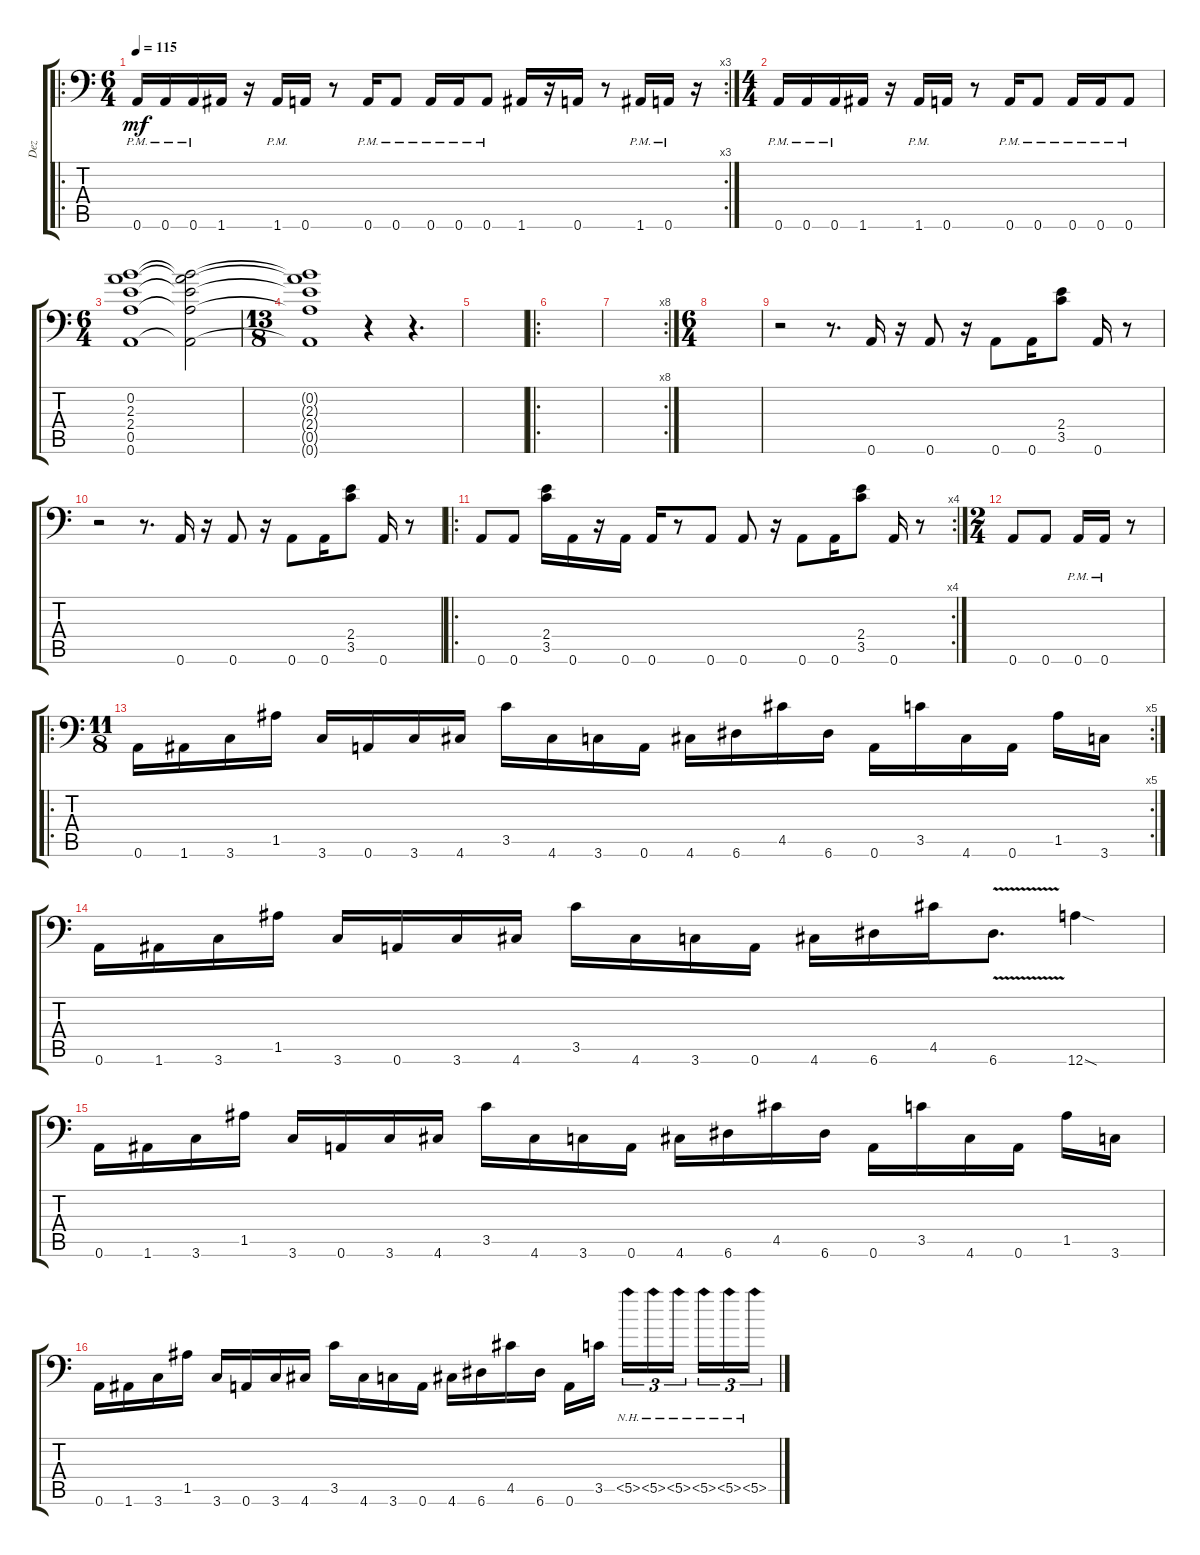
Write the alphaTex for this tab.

\track ("Dez" "Dez") {instrument distortionguitar}
\staff {score tabs}
\tuning (E4 B3 G3 D3 A2 A1) {hide}
\ro
\rc 3
\ts (6 4)
\tempo 115
\clef f4
\ks c
0.6{pm}.16{dy mf} 0.6{pm}.16 0.6{pm}.16 1.6.16 r.16 1.6{pm}.16 0.6.16 r.8 0.6{pm}.16 0.6{pm}.8 0.6{pm}.16 0.6{pm}.16 0.6{pm}.8 1.6.16 r.16 0.6.16 r.8 1.6{pm}.16 0.6{pm}.16 r.16 |
\ts (4 4)
0.6{pm}.16 0.6{pm}.16 0.6{pm}.16 1.6.16 r.16 1.6{pm}.16 0.6.16 r.8 0.6{pm}.16 0.6{pm}.8 0.6{pm}.16 0.6{pm}.16 0.6{pm}.8 |
\ts (6 4)
(0.2 2.3 2.4 0.5 0.6).1 (0.2{t} 2.3{t} 2.4{t} 0.5{t} 0.6{t}).2 |
\ts (13 8)
(0.2{t} 2.3{t} 2.4{t} 0.5{t} 0.6{t}).1 r.4 r.4{d} |
|
\ro
|
\rc 8
|
\ts (6 4)
|
r.2 r.8{d} 0.6.16 r.16 0.6.8 r.16 0.6.8 0.6.16 (2.4 3.5).8 0.6.16 r.8 |
r.2 r.8{d} 0.6.16 r.16 0.6.8 r.16 0.6.8 0.6.16 (2.4 3.5).8 0.6.16 r.8 |
\ro
\rc 4
0.6.8 0.6.8 (2.4 3.5).16 0.6.16 r.16 0.6.16 0.6.16 r.8 0.6.8 0.6.8 r.16 0.6.8 0.6.16 (2.4 3.5).8 0.6.16 r.8 |
\ts (2 4)
0.6.8 0.6.8 0.6{pm}.16 0.6{pm}.16 r.8 |
\ro
\rc 5
\ts (11 8)
0.6.16 1.6.16 3.6.16 1.5.16 3.6.16 0.6.16 3.6.16 4.6.16 3.5.16 4.6.16 3.6.16 0.6.16 4.6.16 6.6.16 4.5.16 6.6.16 0.6.16 3.5.16 4.6.16 0.6.16 1.5.16 3.6.16 |
0.6.16 1.6.16 3.6.16 1.5.16 3.6.16 0.6.16 3.6.16 4.6.16 3.5.16 4.6.16 3.6.16 0.6.16 4.6.16 6.6.16 4.5.16 6.6{v}.8{d} 12.6{sod}.4 |
0.6.16 1.6.16 3.6.16 1.5.16 3.6.16 0.6.16 3.6.16 4.6.16 3.5.16 4.6.16 3.6.16 0.6.16 4.6.16 6.6.16 4.5.16 6.6.16 0.6.16 3.5.16 4.6.16 0.6.16 1.5.16 3.6.16 |
0.6.16 1.6.16 3.6.16 1.5.16 3.6.16 0.6.16 3.6.16 4.6.16 3.5.16 4.6.16 3.6.16 0.6.16 4.6.16 6.6.16 4.5.16 6.6.16 0.6.16 3.5.16 5.5{nh}.16{tu (3 2)} 5.5{nh}.16{tu (3 2)} 5.5{nh}.16{tu (3 2)} 5.5{nh}.16{tu (3 2)} 5.5{nh}.16{tu (3 2)} 5.5{nh}.16{tu (3 2)}
